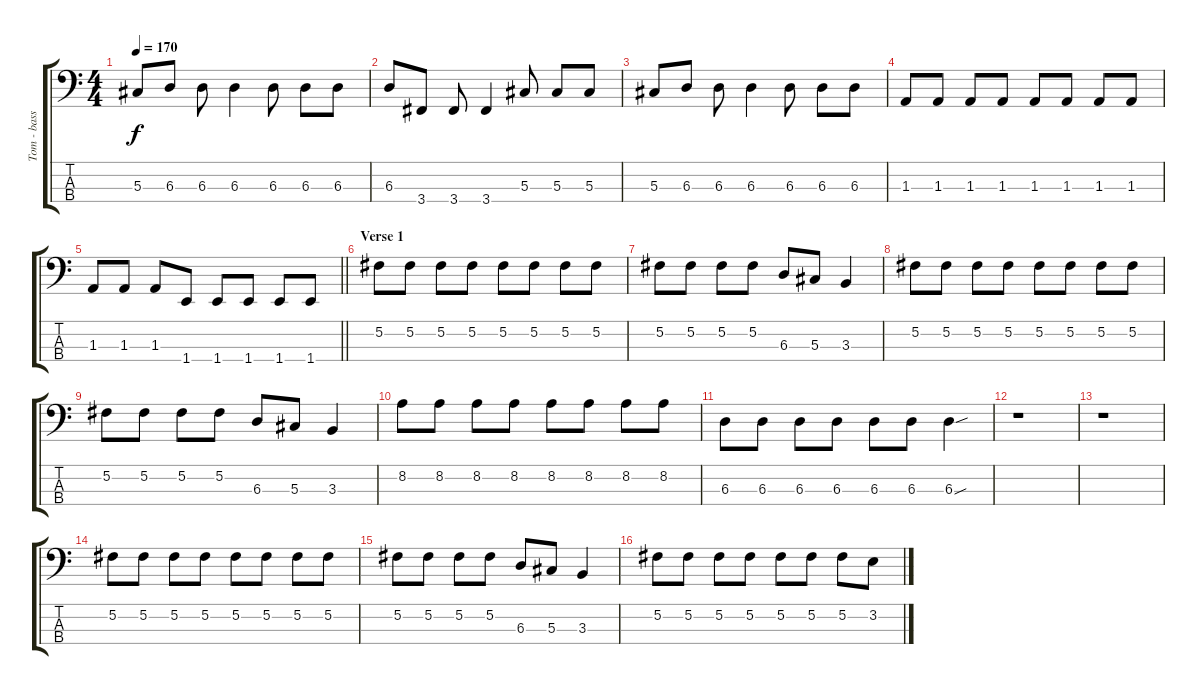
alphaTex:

\track ("Tom - bass" "Tom - bass") {instrument electricbassfinger}
\staff {score tabs}
\tuning (Gb2 Db2 Ab1 Eb1) {hide}
\ts (4 4)
\tempo 170
\clef f4
\ks c
5.3.8{dy f} 6.3.8 6.3.8 6.3.4 6.3.8 6.3.8 6.3.8 |
6.3.8 3.4.8 3.4.8 3.4.4 5.3.8 5.3.8 5.3.8 |
5.3.8 6.3.8 6.3.8 6.3.4 6.3.8 6.3.8 6.3.8 |
1.3.8 1.3.8 1.3.8 1.3.8 1.3.8 1.3.8 1.3.8 1.3.8 |
\barLineRight lightlight
1.3.8 1.3.8 1.3.8 1.4.8 1.4.8 1.4.8 1.4.8 1.4.8 |
\section ("" "Verse 1")
5.2.8 5.2.8 5.2.8 5.2.8 5.2.8 5.2.8 5.2.8 5.2.8 |
5.2.8 5.2.8 5.2.8 5.2.8 6.3.8 5.3.8 3.3.4 |
5.2.8 5.2.8 5.2.8 5.2.8 5.2.8 5.2.8 5.2.8 5.2.8 |
5.2.8 5.2.8 5.2.8 5.2.8 6.3.8 5.3.8 3.3.4 |
8.2.8 8.2.8 8.2.8 8.2.8 8.2.8 8.2.8 8.2.8 8.2.8 |
6.3.8 6.3.8 6.3.8 6.3.8 6.3.8 6.3.8 6.3{sou}.4 |
r.1 |
r.1 |
5.2.8 5.2.8 5.2.8 5.2.8 5.2.8 5.2.8 5.2.8 5.2.8 |
5.2.8 5.2.8 5.2.8 5.2.8 6.3.8 5.3.8 3.3.4 |
5.2.8 5.2.8 5.2.8 5.2.8 5.2.8 5.2.8 5.2.8 3.2.8
